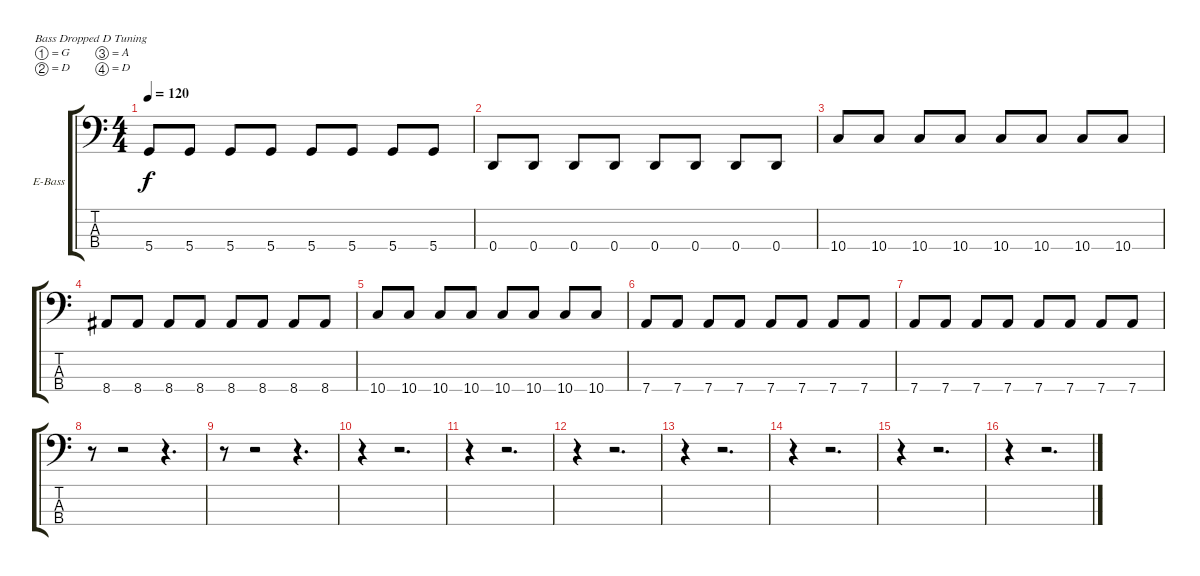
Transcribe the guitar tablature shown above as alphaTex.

\bracketExtendMode groupsimilarinstruments
\firstSystemTrackNameOrientation horizontal
\otherSystemsTrackNameOrientation horizontal
\track ("Bass guitar (Oliver)" "E-Bass") {instrument electricbassfinger}
\staff {score tabs}
\tuning (G2 D2 A1 D1)
\ts (4 4)
\tempo 120
\clef f4
\ks c
5.4.8{dy f} 5.4.8 5.4.8 5.4.8 5.4.8 5.4.8 5.4.8 5.4.8 |
0.4.8 0.4.8 0.4.8 0.4.8 0.4.8 0.4.8 0.4.8 0.4.8 |
10.4.8 10.4.8 10.4.8 10.4.8 10.4.8 10.4.8 10.4.8 10.4.8 |
8.4.8 8.4.8 8.4.8 8.4.8 8.4.8 8.4.8 8.4.8 8.4.8 |
10.4.8 10.4.8 10.4.8 10.4.8 10.4.8 10.4.8 10.4.8 10.4.8 |
7.4.8 7.4.8 7.4.8 7.4.8 7.4.8 7.4.8 7.4.8 7.4.8 |
7.4.8 7.4.8 7.4.8 7.4.8 7.4.8 7.4.8 7.4.8 7.4.8 |
r.8 r.2 r.4{d} |
r.8 r.2 r.4{d} |
r.4 r.2{d} |
r.4 r.2{d} |
r.4 r.2{d} |
r.4 r.2{d} |
r.4 r.2{d} |
r.4 r.2{d} |
r.4 r.2{d}
